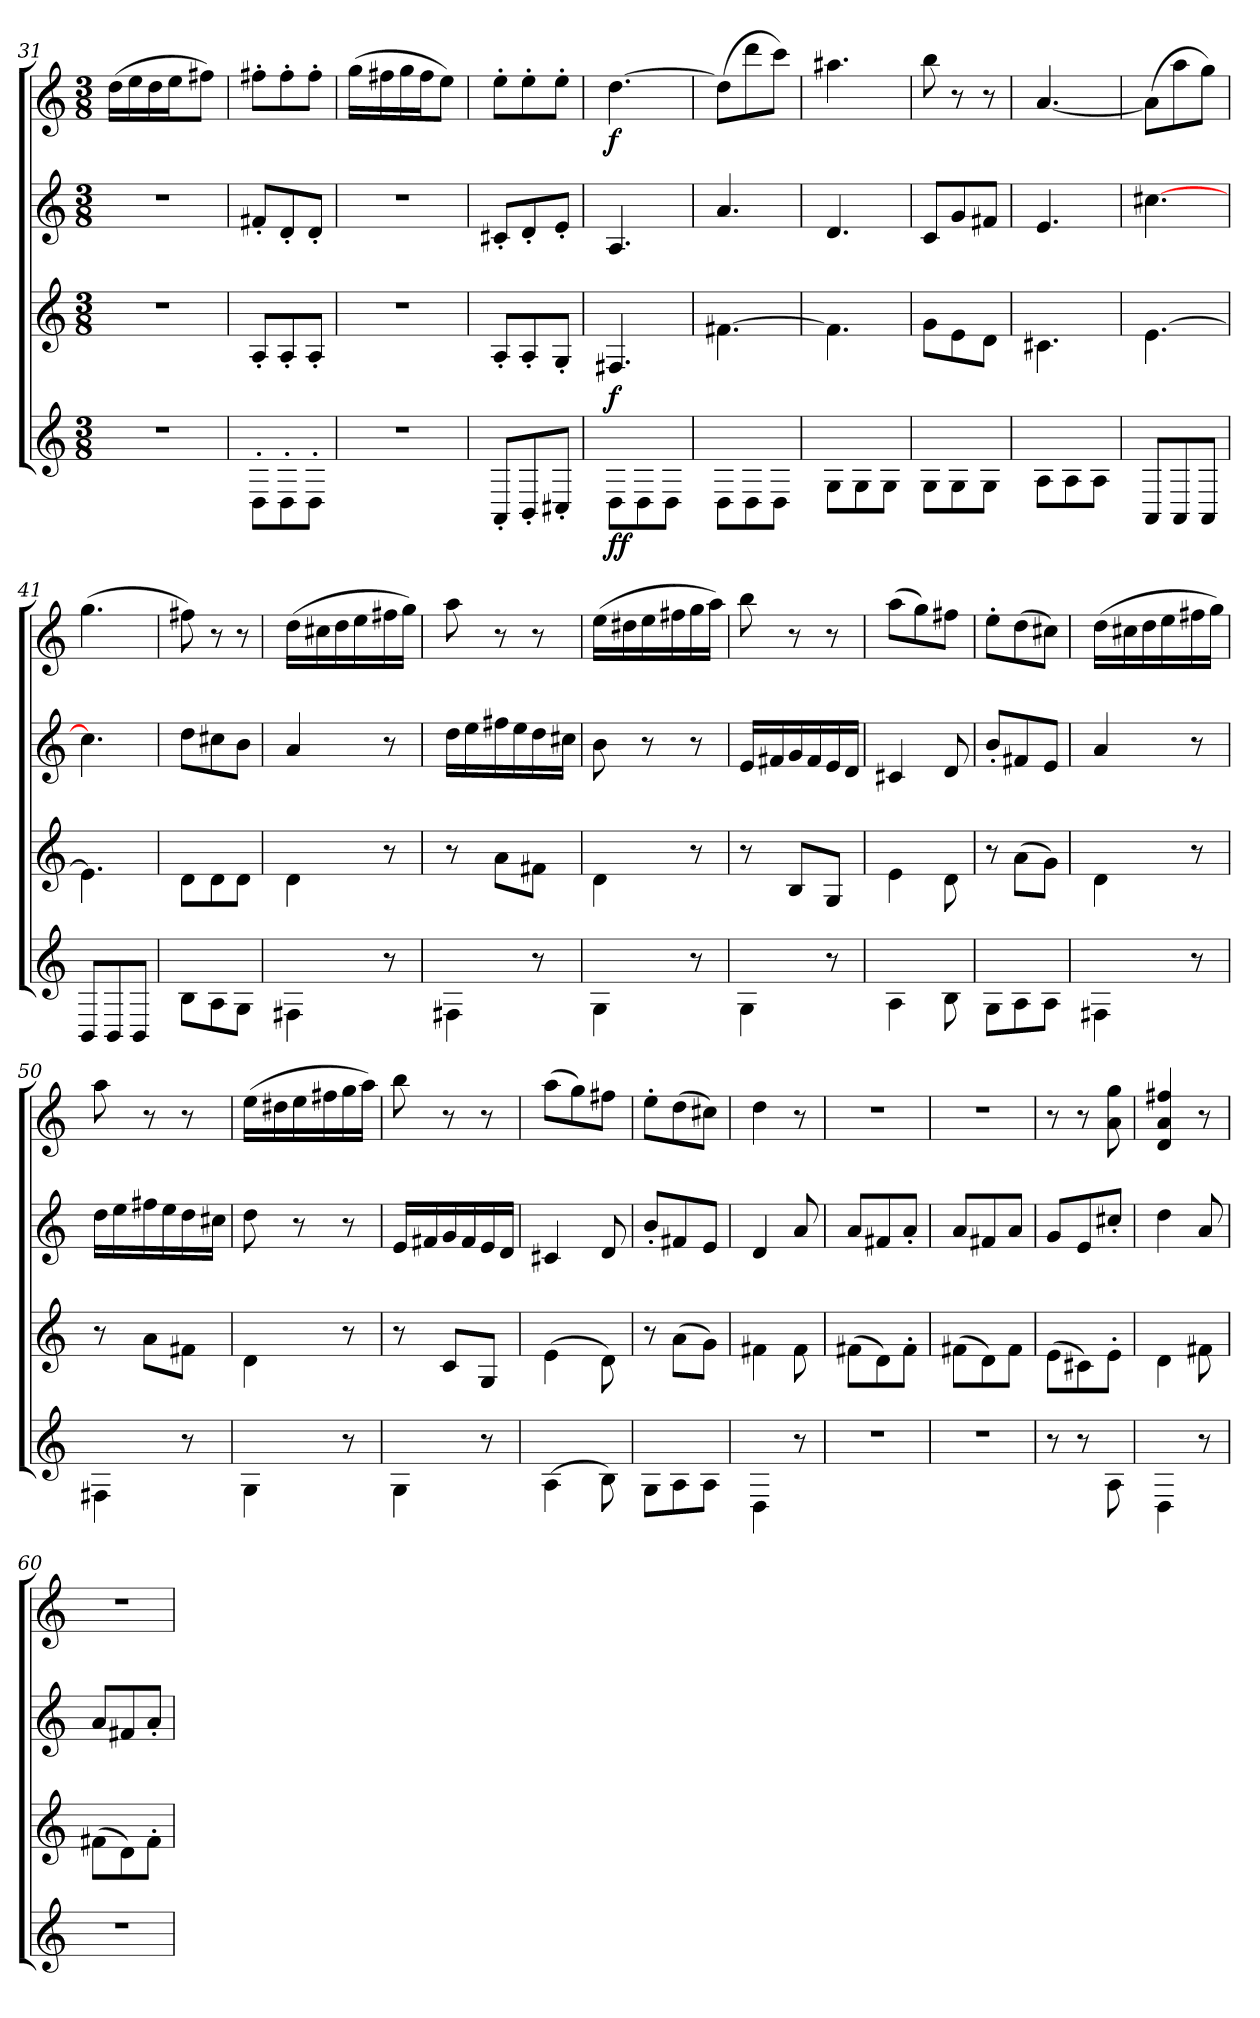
**kern	**dynam	**kern	**dynam	**kern	**kern	**dynam
*part4	*part4	*part3	*part3	*part2	*part1	*part1
*staff4	*staff4	*staff3	*staff3	*staff2	*staff1	*staff1
*clefG2	*	*	*	*	*clefG2	*
*M3/8	*	*M3/8	*	*M3/8	*M3/8	*
=31	=31	=31	=31	=31	=31	=31
4.r	.	4.r	.	4.r	(>16dd\LL	.
.	.	.	.	.	16ee\	.
.	.	.	.	.	16dd\	.
.	.	.	.	.	16ee\J	.
.	.	.	.	.	8ff#\J)	.
=32	=32	=32	=32	=32	=32	=32
8D'>\L	.	8A'</L	.	8f#'</L	8ff#'>\L	.
8D'>\	.	8A'</	.	8d'</	8ff#'>\	.
8D'>\J	.	8A'</J	.	8d'</J	8ff#'>\J	.
=33	=33	=33	=33	=33	=33	=33
4.r	.	4.r	.	4.r	(>16gg\LL	.
.	.	.	.	.	16ff#\	.
.	.	.	.	.	16gg\	.
.	.	.	.	.	16ff#\J	.
.	.	.	.	.	8ee\J)	.
=34	=34	=34	=34	=34	=34	=34
8AA'</L	.	8A'</L	.	8c#'</L	8ee'>\L	.
8BB'</	.	8A'</	.	8d'</	8ee'>\	.
8C#'</J	.	8G'</J	.	8e'</J	8ee'>\J	.
=35	=35	=35	=35	=35	=35	=35
!	!LO:DY:b	!	!	!	!	!
!	!LO:DY:n=1:b	!	!LO:DY:b	!	!	!LO:DY:b
8D\L	f f	4.F#/	f	4.A/	[4.dd\	f
8D\	.	.	.	.	.	.
8D\J	.	.	.	.	.	.
=36	=36	=36	=36	=36	=36	=36
8D\L	.	[4.f#\	.	4.a/	(>8dd\L]	.
8D\	.	.	.	.	8ddd\	.
8D\J	.	.	.	.	8ccc\J)	.
=37	=37	=37	=37	=37	=37	=37
8G\L	.	4.f#\]	.	4.d/	4.aa#\	.
8G\	.	.	.	.	.	.
8G\J	.	.	.	.	.	.
=38	=38	=38	=38	=38	=38	=38
8G\L	.	8g\L	.	8c/L	8bb\	.
8G\	.	8e\	.	8g/	8r	.
8G\J	.	8d\J	.	8f#/J	8r	.
=39	=39	=39	=39	=39	=39	=39
8A\L	.	4.c#\	.	4.e/	[4.a/	.
8A\	.	.	.	.	.	.
8A\J	.	.	.	.	.	.
=40	=40	=40	=40	=40	=40	=40
8AA/L	.	[4.e\	.	[4.cc#\	(>8a\L]	.
8AA/	.	.	.	.	8aa\	.
8AA/J	.	.	.	.	8gg\J)	.
=41	=41	=41	=41	=41	=41	=41
8BB/L	.	4.e\]	.	4.cc\]	(>4.gg\	.
8BB/	.	.	.	.	.	.
8BB/J	.	.	.	.	.	.
=42	=42	=42	=42	=42	=42	=42
8B\L	.	8d\L	.	8dd\L	8ff#\)	.
8A\	.	8d\	.	8cc#\	8r	.
8G\J	.	8d\J	.	8b\J	8r	.
=43	=43	=43	=43	=43	=43	=43
4F#\	.	4d\	.	4a/	(>16dd\LL	.
.	.	.	.	.	16cc#\	.
.	.	.	.	.	16dd\	.
.	.	.	.	.	16ee\	.
8r	.	8r	.	8r	16ff#\	.
.	.	.	.	.	16gg\JJ)	.
=44	=44	=44	=44	=44	=44	=44
4F#\	.	8r	.	16dd\LL	8aa\	.
.	.	.	.	16ee\	.	.
.	.	8a\L	.	16ff#\	8r	.
.	.	.	.	16ee\	.	.
8r	.	8f#\J	.	16dd\	8r	.
.	.	.	.	16cc#\JJ	.	.
=45	=45	=45	=45	=45	=45	=45
4G\	.	4d\	.	8b\	(>16ee\LL	.
.	.	.	.	.	16dd#\	.
.	.	.	.	8r	16ee\	.
.	.	.	.	.	16ff#\	.
8r	.	8r	.	8r	16gg\	.
.	.	.	.	.	16aa\JJ)	.
=46	=46	=46	=46	=46	=46	=46
4G\	.	8r	.	16e/LL	8bb\	.
.	.	.	.	16f#/	.	.
.	.	8B/L	.	16g/	8r	.
.	.	.	.	16f#/	.	.
8r	.	8G/J	.	16e/	8r	.
.	.	.	.	16d/JJ	.	.
!!LO:LB:g=z
=47	=47	=47	=47	=47	=47	=47
4A\	.	4e\	.	4c#/	(>8aa\L	.
.	.	.	.	.	8gg\)	.
8B\	.	8d\	.	8d/	8ff#\J	.
=48	=48	=48	=48	=48	=48	=48
8G\L	.	8r	.	8b'</L	8ee'>\L	.
8A\	.	(>8a\L	.	8f#/	(>8dd\	.
8A\J	.	8g\J)	.	8e/J	8cc#\J)	.
=49	=49	=49	=49	=49	=49	=49
4F#\	.	4d\	.	4a/	(>16dd\LL	.
.	.	.	.	.	16cc#\	.
.	.	.	.	.	16dd\	.
.	.	.	.	.	16ee\	.
8r	.	8r	.	8r	16ff#\	.
.	.	.	.	.	16gg\JJ)	.
=50	=50	=50	=50	=50	=50	=50
4F#\	.	8r	.	16dd\LL	8aa\	.
.	.	.	.	16ee\	.	.
.	.	8a\L	.	16ff#\	8r	.
.	.	.	.	16ee\	.	.
8r	.	8f#\J	.	16dd\	8r	.
.	.	.	.	16cc#\JJ	.	.
=51	=51	=51	=51	=51	=51	=51
4G\	.	4d\	.	8dd\	(>16ee\LL	.
.	.	.	.	.	16dd#\	.
.	.	.	.	8r	16ee\	.
.	.	.	.	.	16ff#\	.
8r	.	8r	.	8r	16gg\	.
.	.	.	.	.	16aa\JJ)	.
=52	=52	=52	=52	=52	=52	=52
4G\	.	8r	.	16e/LL	8bb\	.
.	.	.	.	16f#/	.	.
.	.	8c/L	.	16g/	8r	.
.	.	.	.	16f#/	.	.
8r	.	8G/J	.	16e/	8r	.
.	.	.	.	16d/JJ	.	.
=53	=53	=53	=53	=53	=53	=53
(>4A\	.	(>4e\	.	4c#/	(>8aa\L	.
.	.	.	.	.	8gg\)	.
8B\)	.	8d\)	.	8d/	8ff#\J	.
=54	=54	=54	=54	=54	=54	=54
8G\L	.	8r	.	8b'</L	8ee'>\L	.
8A\	.	(>8a\L	.	8f#/	(>8dd\	.
8A\J	.	8g\J)	.	8e/J	8cc#\J)	.
!!LO:LB:g=z
=55	=55	=55	=55	=55	=55	=55
4D\	.	4f#\	.	4d/	4dd\	.
8r	.	8f#\	.	8a/	8r	.
=56	=56	=56	=56	=56	=56	=56
4.r	.	(>8f#\L	.	8a/L	4.r	.
.	.	8d\)	.	8f#/	.	.
.	.	8f#'>\J	.	8a'</J	.	.
=57	=57	=57	=57	=57	=57	=57
4.r	.	(>8f#\L	.	8a/L	4.r	.
.	.	8d\)	.	8f#/	.	.
.	.	8f#\J	.	8a/J	.	.
=58	=58	=58	=58	=58	=58	=58
8r	.	(>8e\L	.	8g/L	8r	.
8r	.	8c#\)	.	8e/	8r	.
8A\	.	8e'>\J	.	8cc#'</J	8a\ 8gg\	.
=59	=59	=59	=59	=59	=59	=59
4D\	.	4d\	.	4dd\	4d/ 4a/ 4ff#/	.
8r	.	8f#\	.	8a/	8r	.
=60	=60	=60	=60	=60	=60	=60
4.r	.	(>8f#\L	.	8a/L	4.r	.
.	.	8d\)	.	8f#/	.	.
.	.	8f#'>\J	.	8a'</J	.	.
=	=	=	=	=	=	=
*-	*-	*-	*-	*-	*-	*-
